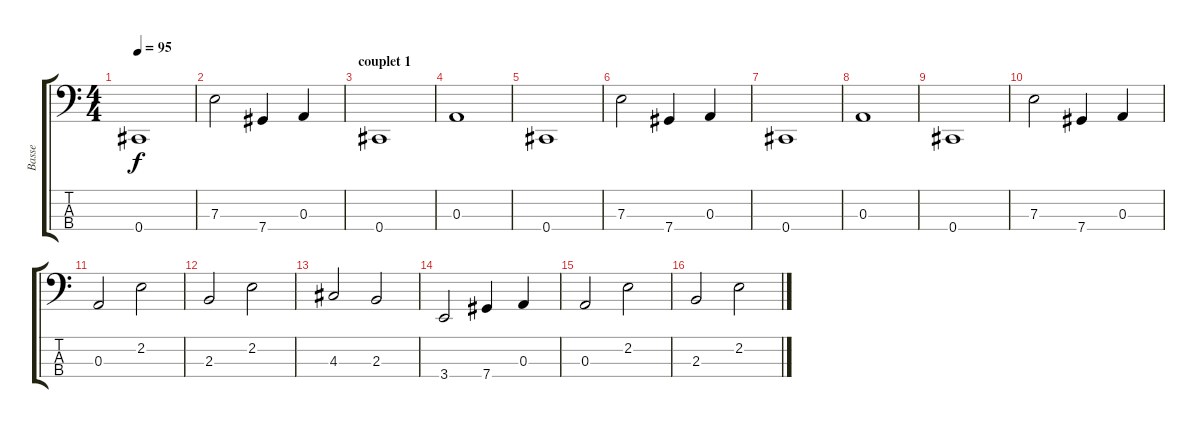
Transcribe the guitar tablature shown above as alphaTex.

\track ("Basse" "Basse") {instrument electricbassfinger}
\staff {score tabs}
\tuning (G2 D2 A1 Db1) {hide}
\ts (4 4)
\tempo 95
\clef f4
\ks c
0.4.1{dy f} |
7.3.2 7.4.4 0.3.4 |
\section ("" "couplet 1")
0.4.1 |
0.3.1 |
0.4.1 |
7.3.2 7.4.4 0.3.4 |
0.4.1 |
0.3.1 |
0.4.1 |
7.3.2 7.4.4 0.3.4 |
0.3.2 2.2.2 |
2.3.2 2.2.2 |
4.3.2 2.3.2 |
3.4.2 7.4.4 0.3.4 |
0.3.2 2.2.2 |
2.3.2 2.2.2
